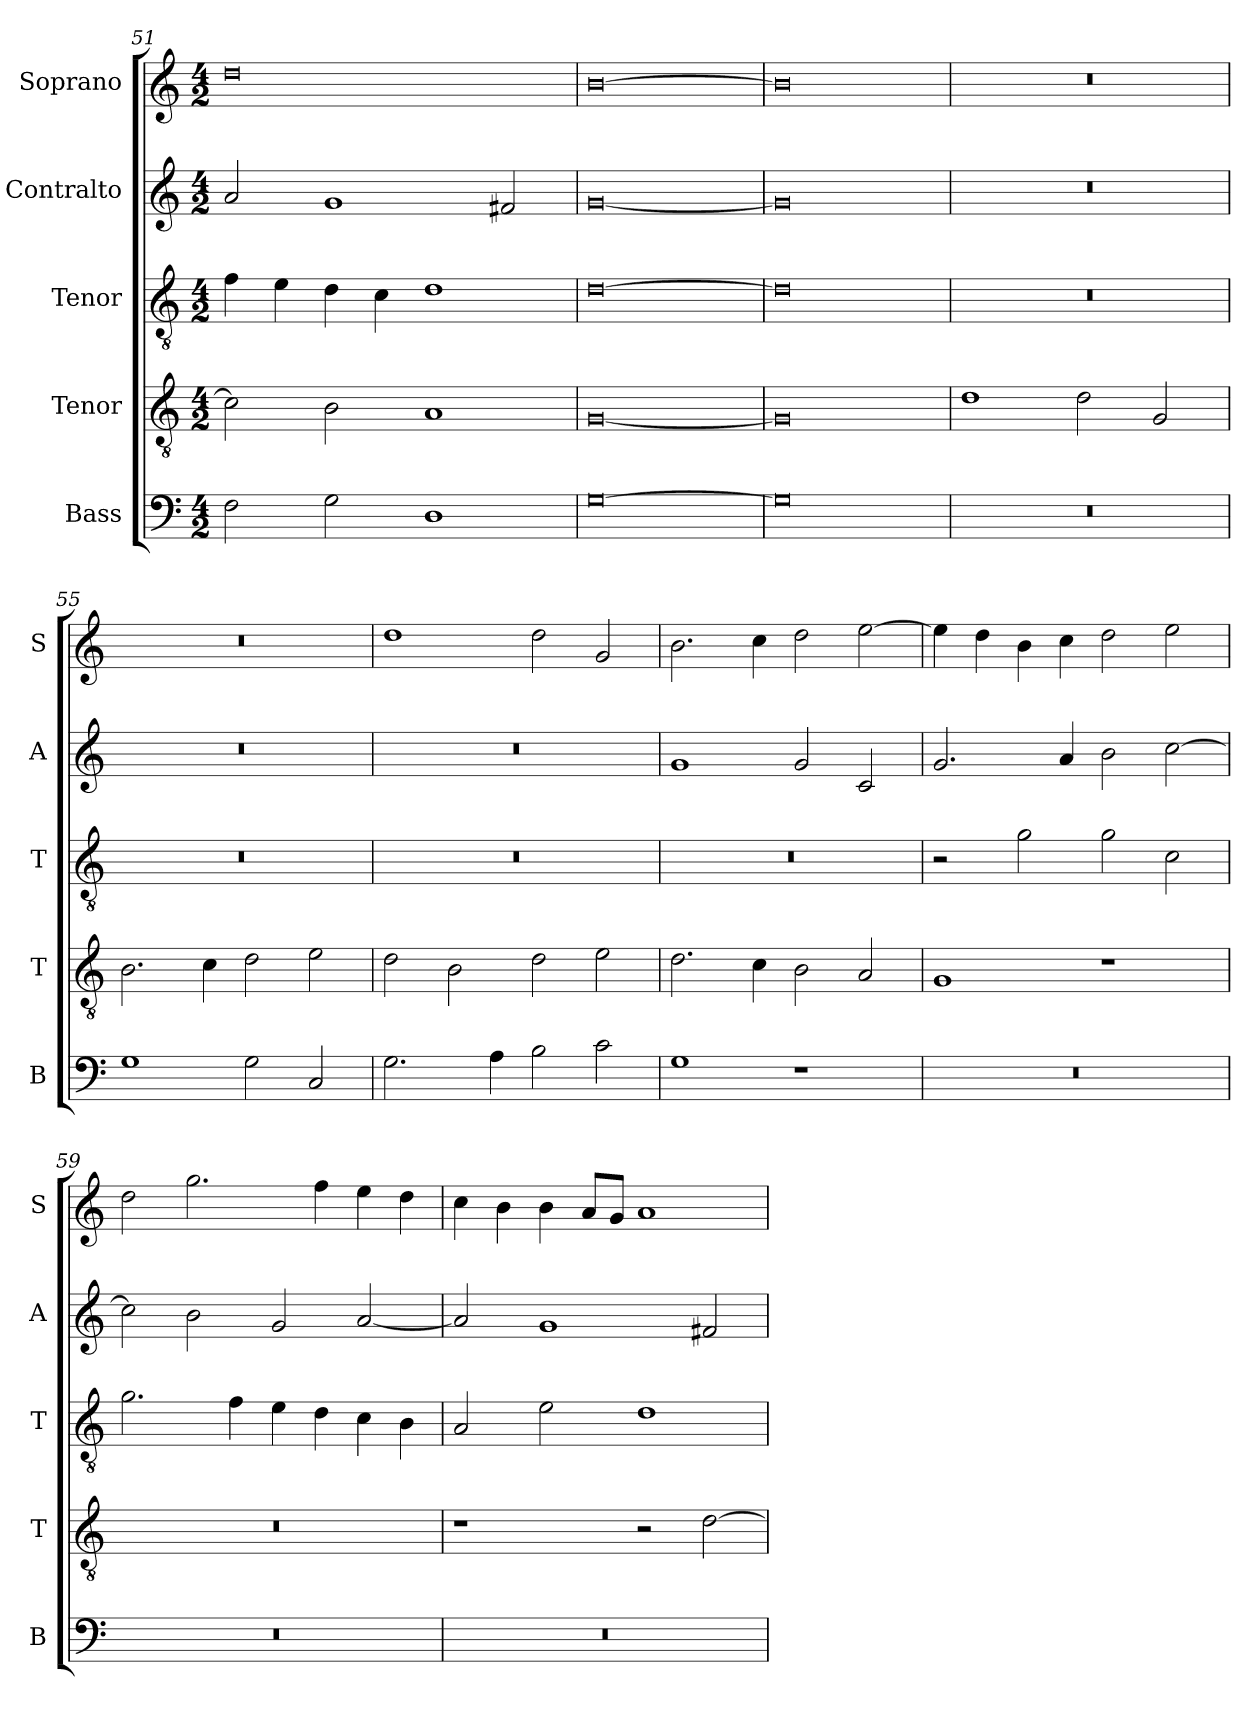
**kern	**kern	**kern	**kern	**kern
*part5	*part4	*part3	*part2	*part1
*staff5	*staff4	*staff3	*staff2	*staff1
*I"Bass	*I"Tenor	*I"Tenor	*I"Contralto	*I"Soprano
*I'B	*I'T	*I'T	*I'A	*I'S
*clefF4	*clefGv2	*clefGv2	*clefG2	*clefG2
*k[]	*k[]	*k[]	*k[]	*k[]
*G:mix	*G:mix	*G:mix	*G:mix	*G:mix
*M4/2	*M4/2	*M4/2	*M4/2	*M4/2
=51	=51	=51	=51	=51
2F	2c]	4f	2a	0dd
.	.	4e	.	.
2G	2B	4d	1g	.
.	.	4c	.	.
1D	1A	1d	.	.
.	.	.	2f#X	.
=52	=52	=52	=52	=52
[0G	[0G	[0d	[0g	[0b
=53	=53	=53	=53	=53
0G]	0G]	0d]	0g]	0b]
=54	=54	=54	=54	=54
0r	1d	0r	0r	0r
.	2d	.	.	.
.	2G	.	.	.
=55	=55	=55	=55	=55
1G	2.B	0r	0r	0r
.	4c	.	.	.
2G	2d	.	.	.
2C	2e	.	.	.
=56	=56	=56	=56	=56
2.G	2d	0r	0r	1dd
.	2B	.	.	.
4A	.	.	.	.
2B	2d	.	.	2dd
2c	2e	.	.	2g
=57	=57	=57	=57	=57
1G	2.d	0r	1g	2.b
.	4c	.	.	4cc
1r	2B	.	2g	2dd
.	2A	.	2c	[2ee
=58	=58	=58	=58	=58
0r	1G	2r	2.g	4ee]
.	.	.	.	4dd
.	.	2g	.	4b
.	.	.	4a	4cc
.	1r	2g	2b	2dd
.	.	2c	[2cc	2ee
=59	=59	=59	=59	=59
0r	0r	2.g	2cc]	2dd
.	.	.	2b	2.gg
.	.	4f	.	.
.	.	4e	2g	.
.	.	4d	.	4ff
.	.	4c	[2a	4ee
.	.	4B	.	4dd
=60	=60	=60	=60	=60
0r	1r	2A	2a]	4cc
.	.	.	.	4b
.	.	2e	1g	4b
.	.	.	.	8a/L
.	.	.	.	8g/J
.	2r	1d	.	1a
.	[2d	.	2f#X	.
=	=	=	=	=
*-	*-	*-	*-	*-
